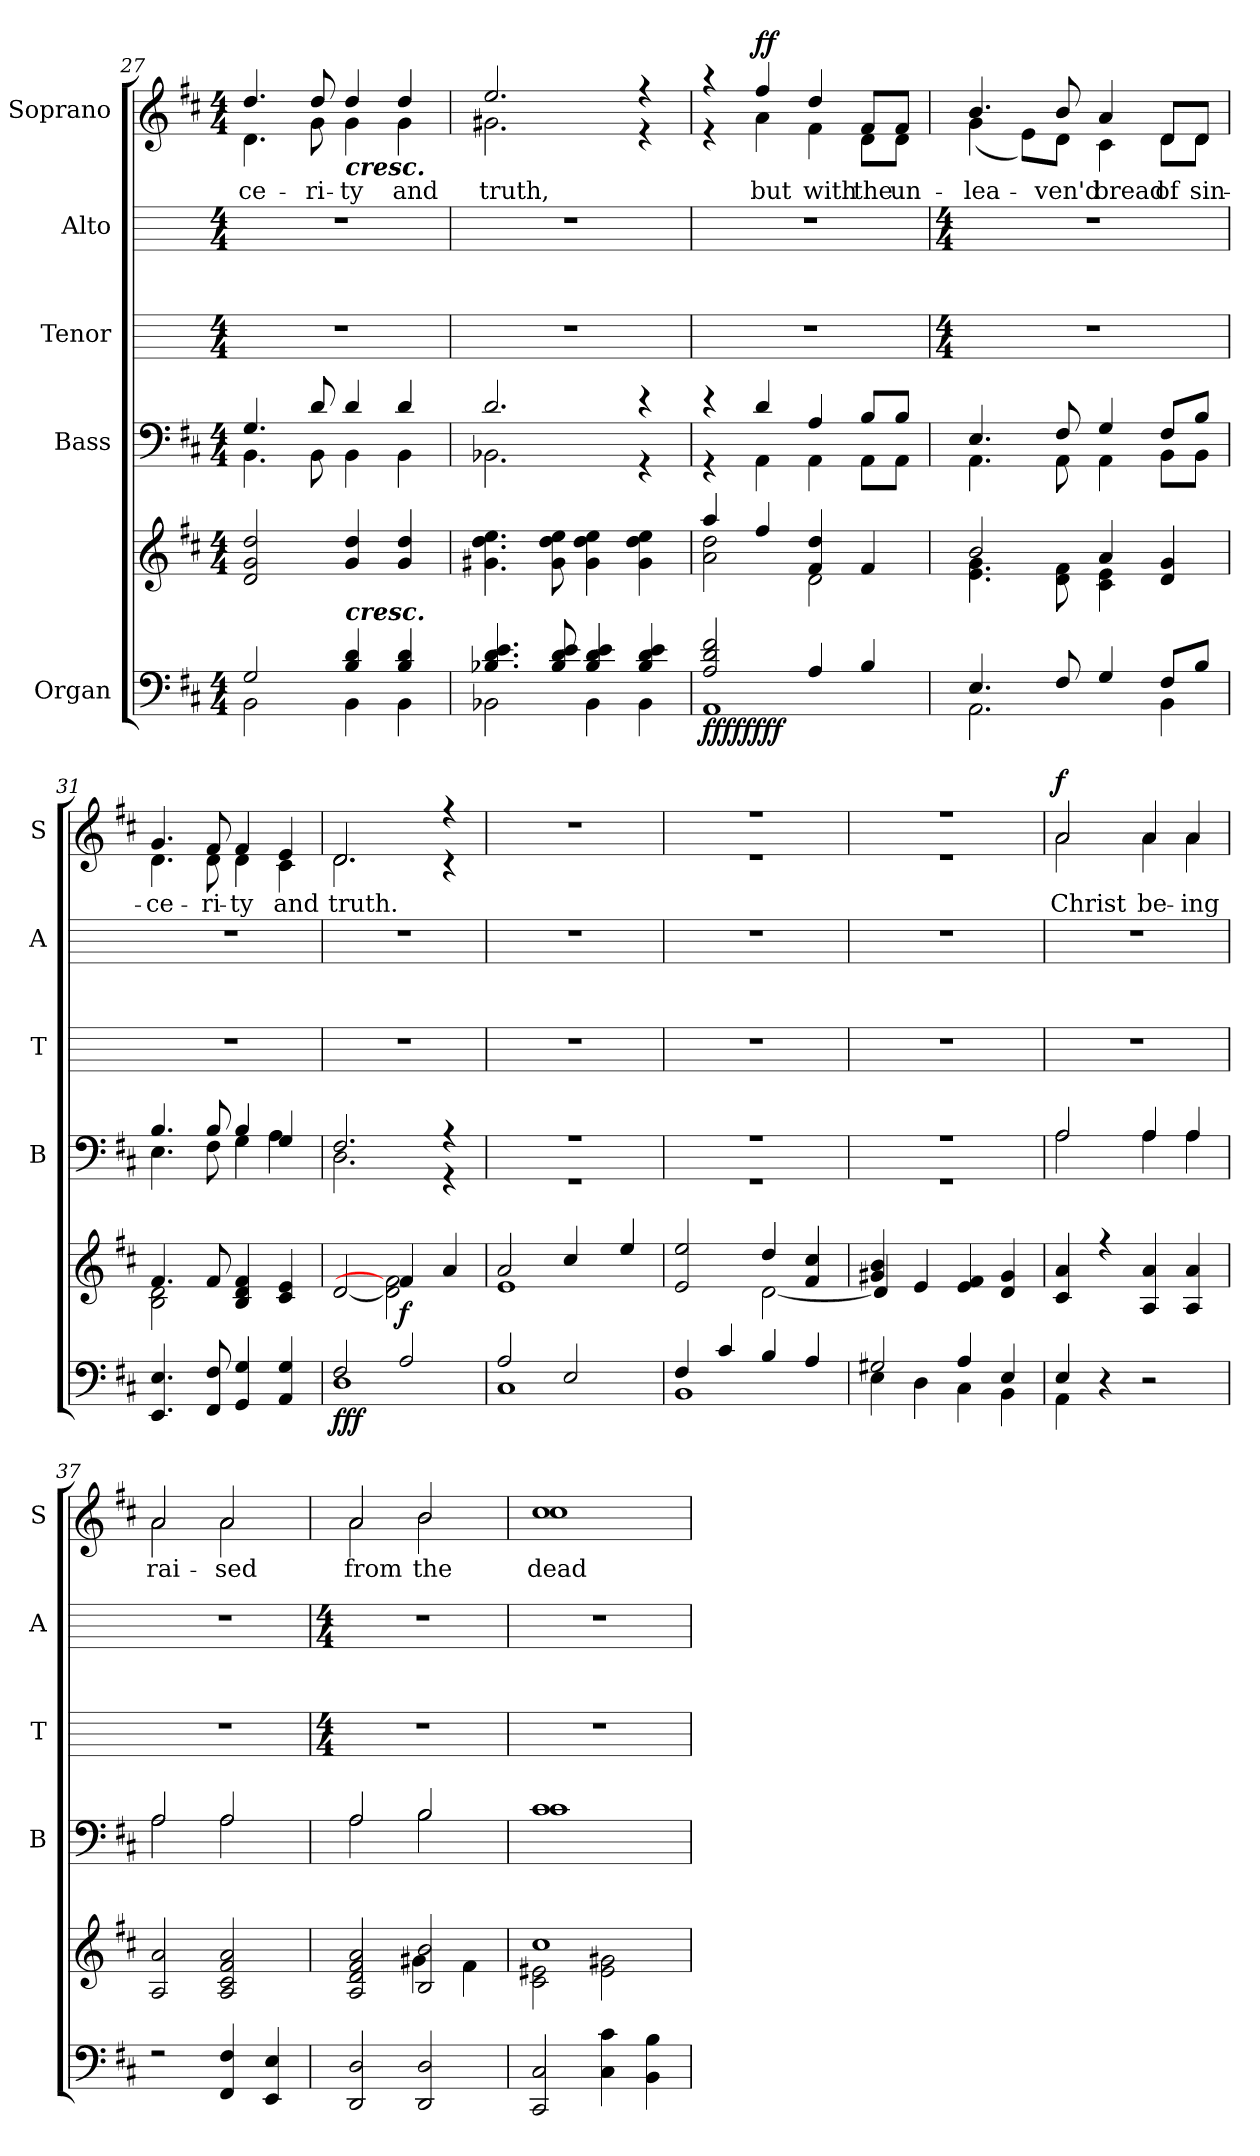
**kern	**kern	**dynam	**kern	**kern	**kern	**kern	**text	**dynam
*part5	*part5	*part5	*part4	*part3	*part2	*part1	*part1	*part1
*staff6	*staff5	*staff5/6	*staff4	*staff3	*staff2	*staff1	*staff1	*staff1
*I"Organ	*	*	*I"Bass	*I"Tenor	*I"Alto	*I"Soprano	*	*
*	*	*	*I'B	*I'T	*I'A	*I'S	*	*
*clefF4	*clefG2	*	*clefF4	*	*	*clefG2	*	*
*k[f#c#]	*k[f#c#]	*	*k[f#c#]	*	*	*k[f#c#]	*	*
*D:	*D:	*	*D:	*	*	*D:	*	*
*M4/4	*M4/4	*	*M4/4	*M4/4	*M4/4	*M4/4	*	*
=27	=27	=27	=27	=27	=27	=27	=27	=27
*^	*^	*	*^	*	*	*	*	*
!	!	!	!	!	!	!	!	!	!	!LO:LY:b	!
*	*	*	*	*	*	*	*	*	*^	*	*
2G/	2BB\	2d/ 2g/ 2dd/	1ryy	.	4.G/	4.BB\	1r	1r	4.dd/	4.d\	-ce-	.
!	!	!	!	!	!	!	!	!	!	!	!LO:LY:b	!
.	.	.	.	.	8d/	8BB\	.	.	8dd/	8g\	-ri-	.
!	!	!	!	!	!	!	!	!	!LO:TX:b:Bi:t=cresc.	!	!	!
!	!	!LO:TX:b:Bi:t=cresc.	!	!	!	!	!	!	!	!	!	!
!	!	!	!	!	!	!	!	!	!	!	!LO:LY:b	!
4B/ 4d/	4BB\	4g/ 4dd/	.	.	4d/	4BB\	.	.	4dd/	4g\	-ty	.
!	!	!	!	!	!	!	!	!	!	!	!LO:LY:b	!
4B/ 4d/	4BB\	4g/ 4dd/	.	.	4d/	4BB\	.	.	4dd/	4g\	and	.
=28	=28	=28	=28	=28	=28	=28	=28	=28	=28	=28	=28	=28
!	!	!	!	!	!	!	!	!	!	!	!LO:LY:b	!
4.B-X/ 4.d/ 4.e/	2BB-X\	1ryy	4.g#X\ 4.dd\ 4.ee\	.	2.d/	2.BB-X\	1r	1r	2.ee/	2.g#X\	truth,	.
8B-/ 8d/ 8e/	.	.	8g#\ 8dd\ 8ee\	.	.	.	.	.	.	.	.	.
4B-/ 4d/ 4e/	4BB-\	.	4g#\ 4dd\ 4ee\	.	.	.	.	.	.	.	.	.
4B-/ 4d/ 4e/	4BB-\	.	4g#\ 4dd\ 4ee\	.	4r	4r	.	.	4r	4r	.	.
=29	=29	=29	=29	=29	=29	=29	=29	=29	=29	=29	=29	=29
!	!	!	!	!LO:DY:b=2	!	!	!	!	!	!	!	!
!	!	!	!	!LO:DY:n=1:b=2	!	!	!	!	!	!	!	!
!	!	!	!	!LO:DY:n=2:b	!	!	!	!	!	!	!	!
!	!	!	!	!LO:DY:n=3:b	!	!	!	!	!	!	!	!
2A/ 2d/ 2f#/	1AA\	4aa/	2a\ 2dd\	ff ff ff ff	4r	4r	1r	1r	4r	4r	.	.
!	!	!	!	!	!	!	!	!	!	!	!LO:LY:b	!LO:DY:b
.	.	4ff#/	.	.	4d/	4AA\	.	.	4ff#/	4a\	but	ff
!	!	!	!	!	!	!	!	!	!	!	!LO:LY:b	!
4A/	.	4f#/ 4dd/	2d\	.	4A/	4AA\	.	.	4dd/	4f#\	with	.
!	!	!	!	!	!	!	!	!	!	!	!LO:LY:b	!
4B/	.	4f#/	.	.	8B/L	8AA\L	.	.	8f#/L	8d\L	the	.
!	!	!	!	!	!	!	!	!	!	!	!LO:LY:b	!
.	.	.	.	.	8B/J	8AA\J	.	.	8f#/J	8d\J	un-	.
!!LO:LB:g=z	!!
=30	=30	=30	=30	=30	=30	=30	=30	=30	=30	=30	=30	=30
*	*	*	*	*	*	*	*M4/4	*M4/4	*	*	*	*
!	!	!	!	!	!	!	!	!	!	!	!LO:LY:b	!
4.E/	2.AA\	2b/	4.e\ 4.g\	.	4.E/	4.AA\	1r	1r	4.b/	(<4g\	-lea-	.
.	.	.	.	.	.	.	.	.	.	8e\L)	.	.
!	!	!	!	!	!	!	!	!	!	!	!LO:LY:b	!
8F#/	.	.	8d\ 8f#\	.	8F#/	8AA\	.	.	8b/	8d\J	ven'd	.
!	!	!	!	!	!	!	!	!	!	!	!LO:LY:b	!
4G/	.	4a/	4c#\ 4e\	.	4G/	4AA\	.	.	4a/	4c#\	bread	.
!	!	!	!	!	!	!	!	!	!	!	!LO:LY:b	!
8F#/L	4BB\	4d/ 4g/	4ryy	.	8F#/L	8BB\L	.	.	8d/L	8d\L	of	.
!	!	!	!	!	!	!	!	!	!	!	!LO:LY:b	!
8B/J	.	.	.	.	8B/J	8BB\J	.	.	8d/J	8d\J	sin-	.
=31	=31	=31	=31	=31	=31	=31	=31	=31	=31	=31	=31	=31
!	!	!	!	!	!	!	!	!	!	!	!LO:LY:b	!
4.EE/ 4.E/	1ryy	4.f#/	2B\ 2d\	.	4.B/	4.E\	1r	1r	4.g/	4.d\	-ce-	.
!	!	!	!	!	!	!	!	!	!	!	!LO:LY:b	!
8FF#/ 8F#/	.	8f#/	.	.	8B/	8F#\	.	.	8f#/	8d\	-ri-	.
!	!	!	!	!	!	!	!	!	!	!	!LO:LY:b	!
4GG/ 4G/	.	4B/ 4d/ 4f#/	2ryy	.	4B/	4G\	.	.	4f#/	4d\	-ty	.
!	!	!	!	!	!	!	!	!	!	!	!LO:LY:b	!
4AA/ 4G/	.	4c#/ 4e/	.	.	4G/	4A\	.	.	4e/	4c#\	and	.
=32	=32	=32	=32	=32	=32	=32	=32	=32	=32	=32	=32	=32
!	!	!	!	!LO:DY:b=2	!	!	!	!	!	!	!LO:LY:b	!
!	!	!	!	!LO:DY:n=1:b=2	!	!	!	!	!	!	!	!
!	!	!	!	!LO:DY:n=2:b	!	!	!	!	!	!	!	!
2F#/	1D\	2ryy	[2d/	f f f	2.F#/	2.D\	1r	1r	2.d/	2.d\	truth.	.
!	!	!	!	!LO:DY:n=3:b	!	!	!	!	!	!	!	!
2A/	.	4f#/	2d\] 2f#\]	f	.	.	.	.	.	.	.	.
.	.	4a/	.	.	4r	4r	.	.	4r	4r	.	.
=33	=33	=33	=33	=33	=33	=33	=33	=33	=33	=33	=33	=33
2A/	1C#\	2a/	1e\	.	1r	1r	1r	1r	1r	2ryy	.	.
2E/	.	4cc#/	.	.	.	.	.	.	.	8ryy	.	.
.	.	.	.	.	.	.	.	.	.	4.ryy	.	.
.	.	4ee/	.	.	.	.	.	.	.	.	.	.
=34	=34	=34	=34	=34	=34	=34	=34	=34	=34	=34	=34	=34
4F#/	1BB\	2e/ 2ee/	2ryy	.	1r	1r	1r	1r	1r	1r	.	.
4c#/	.	.	.	.	.	.	.	.	.	.	.	.
4B/	.	4dd/	[2d\	.	.	.	.	.	.	.	.	.
4A/	.	4f#/ 4cc#/	.	.	.	.	.	.	.	.	.	.
=35	=35	=35	=35	=35	=35	=35	=35	=35	=35	=35	=35	=35
2G#X/	4E\	4g#X/ 4b/	4d/]	.	1r	1r	1r	1r	1r	1r	.	.
.	4D\	4e/	2.ryy	.	.	.	.	.	.	.	.	.
4A/	4C#\	4e/ 4f#/	.	.	.	.	.	.	.	.	.	.
4E/	4BB\	4d/ 4g#/	.	.	.	.	.	.	.	.	.	.
=36	=36	=36	=36	=36	=36	=36	=36	=36	=36	=36	=36	=36
!	!	!	!	!	!	!	!	!	!	!	!LO:LY:b	!LO:DY:b
4E/	4AA\	4c#/ 4a/	1ryy	.	2A/	2A\	1r	1r	2a/	2a\	Christ	f
4r	2.ryy	4r	.	.	.	.	.	.	.	.	.	.
!	!	!	!	!	!	!	!	!	!	!	!LO:LY:b	!
2r	.	4A/ 4a/	.	.	4A/	4A\	.	.	4a/	4a\	be-	.
!	!	!	!	!	!	!	!	!	!	!	!LO:LY:b	!
.	.	4A/ 4a/	.	.	4A/	4A\	.	.	4a/	4a\	-ing	.
=37	=37	=37	=37	=37	=37	=37	=37	=37	=37	=37	=37	=37
!	!	!	!	!	!	!	!	!	!	!	!LO:LY:b	!
2r	1ryy	2A/ 2a/	1ryy	.	2A/	2A\	1r	1r	2a/	2a\	rai-	.
!	!	!	!	!	!	!	!	!	!	!	!LO:LY:b	!
4FF#/ 4F#/	.	2A/ 2c#/ 2f#/ 2a/	.	.	2A/	2A\	.	.	2a/	2a\	-sed	.
4EE/ 4E/	.	.	.	.	.	.	.	.	.	.	.	.
!!LO:LB:g=z	!!
=38	=38	=38	=38	=38	=38	=38	=38	=38	=38	=38	=38	=38
*	*	*	*	*	*	*	*M4/4	*M4/4	*	*	*	*
!	!	!	!	!	!	!	!	!	!	!	!LO:LY:b	!
2DD/ 2D/	1ryy	2A/ 2d/ 2f#/ 2a/	2ryy	.	2A/	2A\	1r	1r	2a/	2a\	from	.
!	!	!	!	!	!	!	!	!	!	!	!LO:LY:b	!
2DD/ 2D/	.	2B/ 2b/	4g#X\	.	2B/	2B\	.	.	2b/	2b\	the	.
.	.	.	4f#\	.	.	.	.	.	.	.	.	.
=39	=39	=39	=39	=39	=39	=39	=39	=39	=39	=39	=39	=39
!	!	!	!	!	!	!	!	!	!	!	!LO:LY:b	!
2CC#/ 2C#/	2ryy	1cc#/	2c#\ 2e#X\	.	1c#/	1c#\	1r	1r	1cc#/	1cc#\	dead	.
2ryy	4C#\ 4c#\	.	2e#\ 2g#X\	.	.	.	.	.	.	.	.	.
.	4BB\ 4B\	.	.	.	.	.	.	.	.	.	.	.
*v	*v	*	*	*	*v	*v	*	*	*v	*v	*	*
*	*v	*v	*	*	*	*	*	*	*
=	=	=	=	=	=	=	=	=
*-	*-	*-	*-	*-	*-	*-	*-	*-
